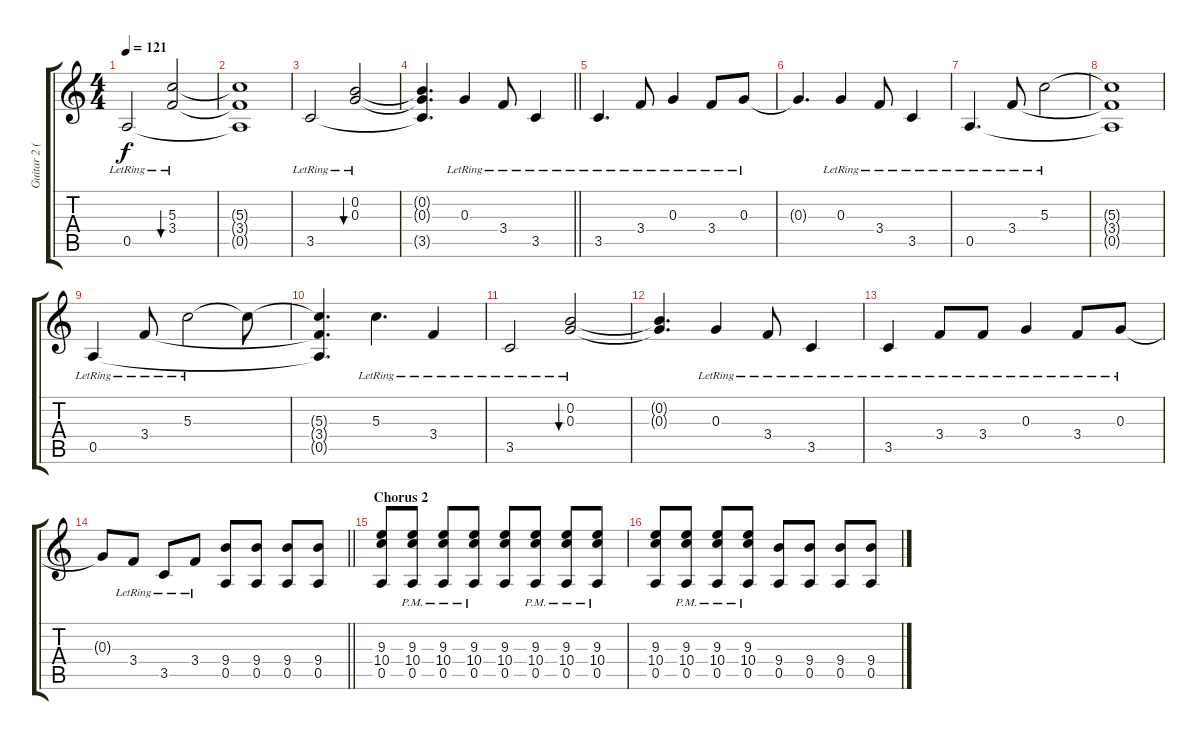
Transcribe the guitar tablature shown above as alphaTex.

\track ("Guitar 2 (Clean)" "Guitar 2 (") {instrument electricguitarjazz}
\staff {score tabs}
\tuning (E4 B3 G3 D3 A2 E2) {hide}
\ts (4 4)
\tempo 121
\clef g2
\ks c
0.5{lr}.2{dy f} (5.3{lr} 3.4).2{bu 60} |
(5.3{t} 3.4{t} 0.5{t}).1 |
3.5{lr}.2 (0.2{lr} 0.3{lr}).2{bu 60} |
\barLineRight lightlight
(0.2{t} 0.3{t} 3.5{t}).4{d} 0.3{lr}.4 3.4{lr}.8 3.5{lr}.4 |
3.5{lr}.4{d} 3.4{lr}.8 0.3{lr}.4 3.4{lr}.8 0.3{lr}.8 |
0.3{t}.4{d} 0.3{lr}.4 3.4{lr}.8 3.5{lr}.4 |
0.5{lr}.4{d} 3.4{lr}.8 5.3{lr}.2 |
(5.3{t} 3.4{t} 0.5{t}).1 |
0.5{lr}.4 3.4{lr}.8 5.3{lr}.2 5.3{t}.8 |
(5.3{t} 3.4{t} 0.5{t}).4{d} 5.3{lr}.4{d} 3.4{lr}.4 |
3.5{lr}.2 (0.2{lr} 0.3{lr}).2{bu 60} |
(0.2{t} 0.3{t}).4{d} 0.3{lr}.4 3.4{lr}.8 3.5{lr}.4 |
3.5{lr}.4 3.4{lr}.8 3.4{lr}.8 0.3{lr}.4 3.4{lr}.8 0.3{lr}.8 |
\barLineRight lightlight
0.3{t}.8 3.4{lr}.8 3.5{lr}.8 3.4{lr}.8 (9.4 0.5).8 (9.4 0.5).8 (9.4 0.5).8 (9.4 0.5).8 |
\section ("" "Chorus 2")
(9.3 10.4 0.5).8 (9.3{pm} 10.4{pm} 0.5{pm}).8 (9.3{pm} 10.4{pm} 0.5{pm}).8 (9.3{pm} 10.4{pm} 0.5{pm}).8 (9.3 10.4 0.5).8 (9.3{pm} 10.4{pm} 0.5{pm}).8 (9.3{pm} 10.4{pm} 0.5{pm}).8 (9.3{pm} 10.4{pm} 0.5{pm}).8 |
(9.3 10.4 0.5).8 (9.3{pm} 10.4{pm} 0.5{pm}).8 (9.3{pm} 10.4{pm} 0.5{pm}).8 (9.3{pm} 10.4{pm} 0.5{pm}).8 (9.4 0.5).8 (9.4 0.5).8 (9.4 0.5).8 (9.4 0.5).8
